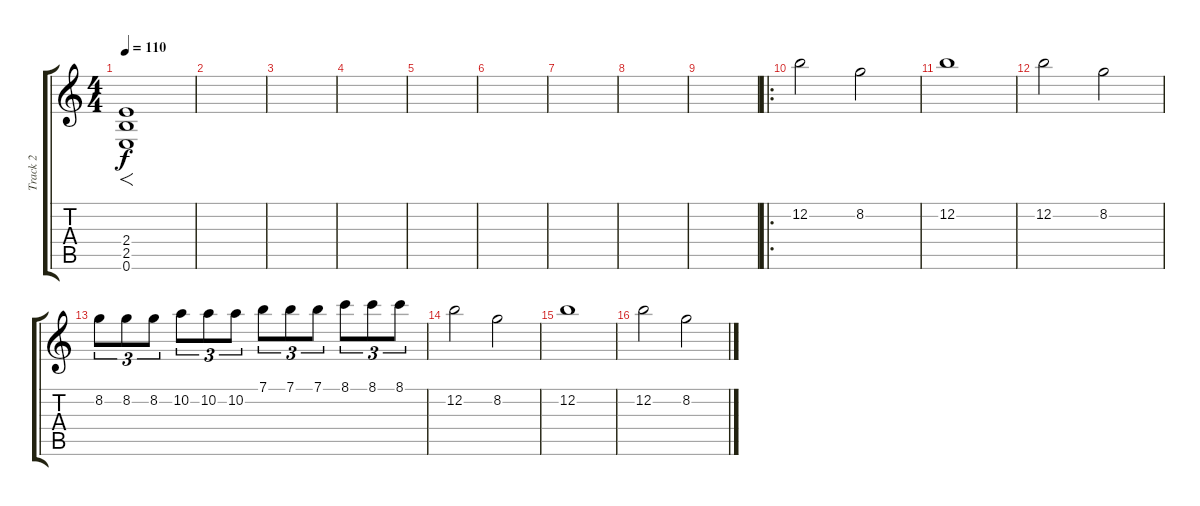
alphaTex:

\track ("Track 2" "Track 2") {instrument distortionguitar}
\staff {score tabs}
\tuning (E4 B3 G3 D3 A2 E2) {hide}
\ts (4 4)
\tempo 110
\clef g2
\ks c
(2.4 2.5 0.6).1{f dy f instrument distortionguitar} |
|
|
|
|
|
|
|
|
\ro
12.2.2 8.2.2 |
12.2.1 |
12.2.2 8.2.2 |
8.2.8{tu (3 2)} 8.2.8{tu (3 2)} 8.2.8{tu (3 2)} 10.2.8{tu (3 2)} 10.2.8{tu (3 2)} 10.2.8{tu (3 2)} 7.1.8{tu (3 2)} 7.1.8{tu (3 2)} 7.1.8{tu (3 2)} 8.1.8{tu (3 2)} 8.1.8{tu (3 2)} 8.1.8{tu (3 2)} |
12.2.2 8.2.2 |
12.2.1 |
12.2.2 8.2.2
